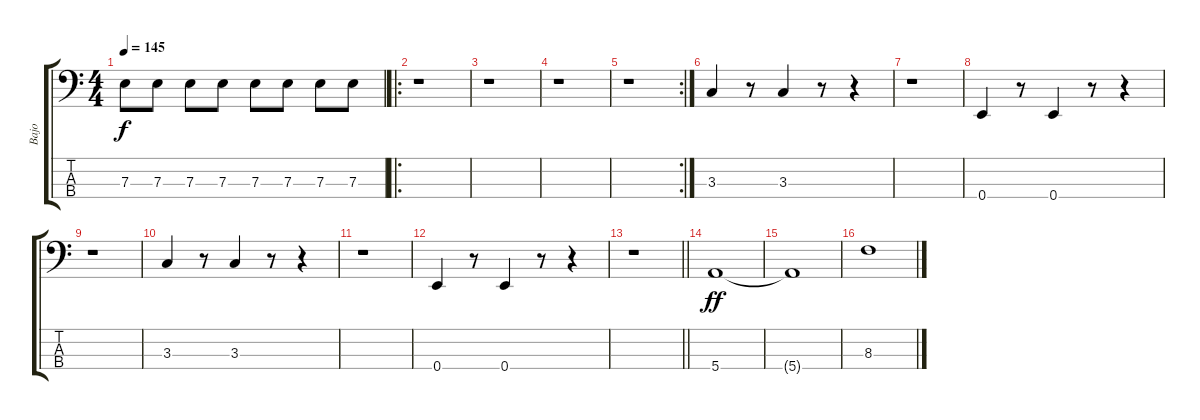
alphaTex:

\track ("Bajo" "Bajo") {instrument electricbasspick}
\staff {score tabs}
\tuning (G2 D2 A1 E1) {hide}
\ts (4 4)
\tempo 145
\clef f4
\ks c
7.3.8{dy f} 7.3.8 7.3.8 7.3.8 7.3.8 7.3.8 7.3.8 7.3.8 |
\ro
r.1 |
r.1 |
r.1 |
\rc 2
r.1 |
3.3.4 r.8 3.3.4 r.8 r.4 |
r.1 |
0.4.4 r.8 0.4.4 r.8 r.4 |
r.1 |
3.3.4 r.8 3.3.4 r.8 r.4 |
r.1 |
0.4.4 r.8 0.4.4 r.8 r.4 |
\barLineRight lightlight
r.1 |
5.4.1{dy ff} |
5.4{t}.1 |
8.3.1
